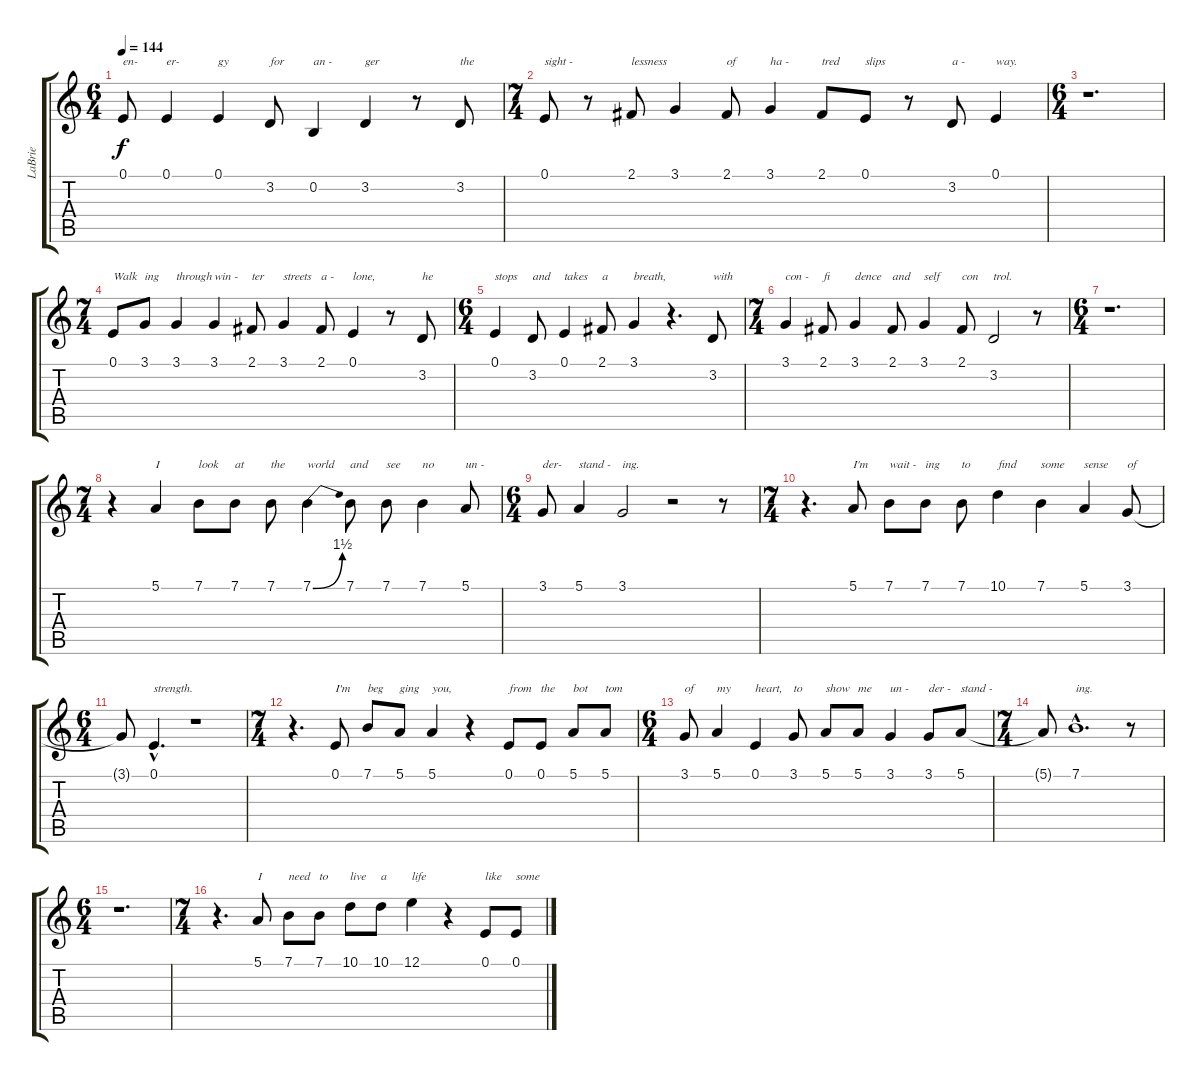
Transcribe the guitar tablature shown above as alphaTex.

\track ("LaBrie" "LaBrie") {instrument tenorsax}
\staff {score tabs}
\tuning (E4 B3 G3 D3 A2 E2) {hide}
\ts (6 4)
\tempo 144
\clef g2
\ks c
0.1.8{txt "en-" dy f} 0.1.4{txt "er-"} 0.1.4{txt "gy"} 3.2.8{txt "for"} 0.2.4{txt "an -"} 3.2.4{txt "ger"} r.8 3.2.8{txt "the"} |
\ts (7 4)
0.1.8{txt "sight -"} r.8 2.1.8{txt "lessness"} 3.1.4 2.1.8{txt "of"} 3.1.4{txt "ha -"} 2.1.8{txt "tred"} 0.1.8{txt "slips"} r.8 3.2.8{txt "a -"} 0.1.4{txt "way."} |
\ts (6 4)
r.1{d} |
\ts (7 4)
0.1.8{txt "Walk"} 3.1.8{txt "ing"} 3.1.4{txt "through"} 3.1.4{txt "win -"} 2.1.8{txt "ter"} 3.1.4{txt "streets"} 2.1.8{txt "a -"} 0.1.4{txt "lone,"} r.8 3.2.8{txt "he"} |
\ts (6 4)
0.1.4{txt "stops"} 3.2.8{txt "and"} 0.1.4{txt "takes"} 2.1.8{txt "a"} 3.1.4{txt "breath,"} r.4{d} 3.2.8{txt "with"} |
\ts (7 4)
3.1.4{txt "con -"} 2.1.8{txt "fi"} 3.1.4{txt "dence"} 2.1.8{txt "and"} 3.1.4{txt "self"} 2.1.8{txt "con"} 3.2.2{txt "trol."} r.8 |
\ts (6 4)
r.1{d} |
\ts (7 4)
r.4 5.1.4{txt "I"} 7.1.8{txt "look"} 7.1.8{txt "at"} 7.1.8{txt "the"} 7.1{be (bend 0 0 60 6)}.4{txt "world"} 7.1.8{txt "and"} 7.1.8{txt "see"} 7.1.4{txt "no"} 5.1.8{txt "un -"} |
\ts (6 4)
3.1.8{txt "der-"} 5.1.4{txt "stand -"} 3.1.2{txt "ing."} r.2 r.8 |
\ts (7 4)
r.4{d} 5.1.8{txt "I'm"} 7.1.8{txt "wait -"} 7.1.8{txt "ing"} 7.1.8{txt "to"} 10.1.4{txt "find"} 7.1.4{txt "some"} 5.1.4{txt "sense"} 3.1.8{txt "of"} |
\ts (6 4)
3.1{t}.8 0.1{hac}.4{d txt "strength."} r.1 |
\ts (7 4)
r.4{d} 0.1.8{txt "I'm"} 7.1.8{txt "beg"} 5.1.8{txt "ging"} 5.1.4{txt "you,"} r.4 0.1.8{txt "from"} 0.1.8{txt "the"} 5.1.8{txt "bot"} 5.1.8{txt "tom"} |
\ts (6 4)
3.1.8{txt "of"} 5.1.4{txt "my"} 0.1.4{txt "heart,"} 3.1.8{txt "to"} 5.1.8{txt "show"} 5.1.8{txt "me"} 3.1.4{txt "un -"} 3.1.8{txt "der -"} 5.1.8{txt "stand -"} |
\ts (7 4)
5.1{t}.8 7.1{hac}.1{d txt "ing."} r.8 |
\ts (6 4)
r.1{d} |
\ts (7 4)
r.4{d} 5.1.8{txt "I"} 7.1.8{txt "need"} 7.1.8{txt "to"} 10.1.8{txt "live"} 10.1.8{txt "a"} 12.1.4{txt "life"} r.4 0.1.8{txt "like"} 0.1.8{txt "some"}
